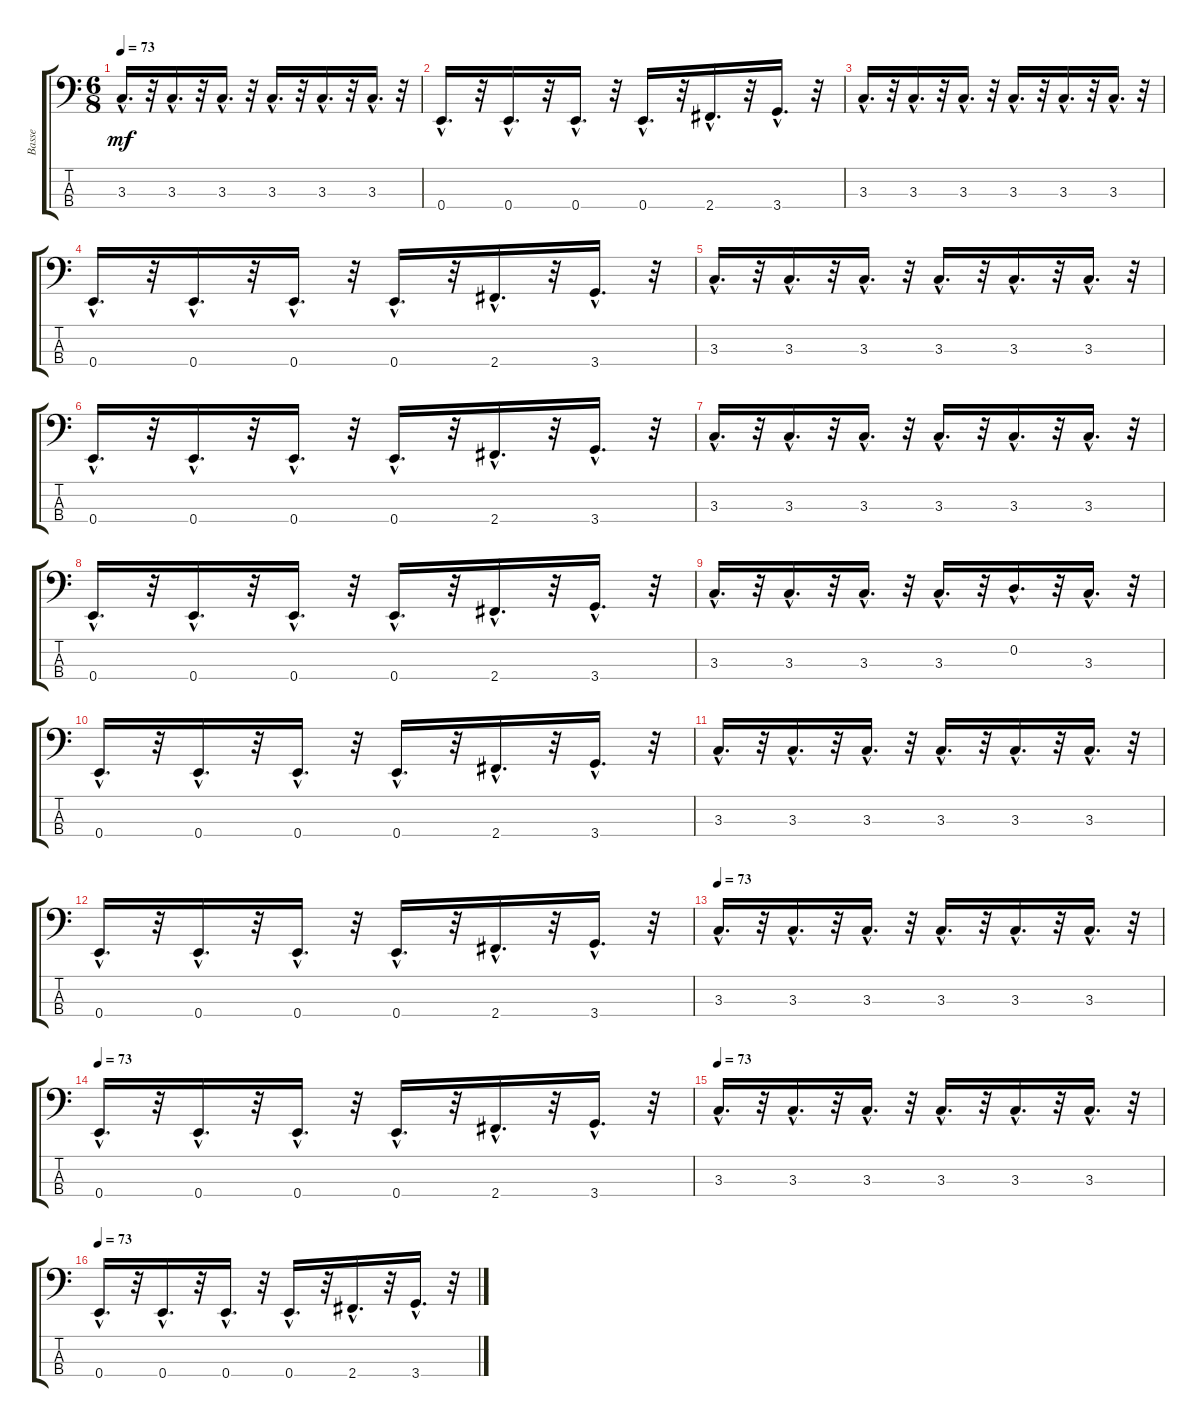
\track ("Basse" "Basse") {instrument acousticbass}
\staff {score tabs}
\tuning (G2 D2 A1 E1) {hide}
\ts (6 8)
\tempo 73
\clef f4
\ks c
3.3{hac}.16{d dy mf} r.32 3.3{hac}.16{d} r.32 3.3{hac}.16{d} r.32 3.3{hac}.16{d} r.32 3.3{hac}.16{d} r.32 3.3{hac}.16{d} r.32 |
0.4{hac}.16{d} r.32 0.4{hac}.16{d} r.32 0.4{hac}.16{d} r.32 0.4{hac}.16{d} r.32 2.4{hac}.16{d} r.32 3.4{hac}.16{d} r.32 |
3.3{hac}.16{d} r.32 3.3{hac}.16{d} r.32 3.3{hac}.16{d} r.32 3.3{hac}.16{d} r.32 3.3{hac}.16{d} r.32 3.3{hac}.16{d} r.32 |
0.4{hac}.16{d} r.32 0.4{hac}.16{d} r.32 0.4{hac}.16{d} r.32 0.4{hac}.16{d} r.32 2.4{hac}.16{d} r.32 3.4{hac}.16{d} r.32 |
3.3{hac}.16{d} r.32 3.3{hac}.16{d} r.32 3.3{hac}.16{d} r.32 3.3{hac}.16{d} r.32 3.3{hac}.16{d} r.32 3.3{hac}.16{d} r.32 |
0.4{hac}.16{d} r.32 0.4{hac}.16{d} r.32 0.4{hac}.16{d} r.32 0.4{hac}.16{d} r.32 2.4{hac}.16{d} r.32 3.4{hac}.16{d} r.32 |
3.3{hac}.16{d} r.32 3.3{hac}.16{d} r.32 3.3{hac}.16{d} r.32 3.3{hac}.16{d} r.32 3.3{hac}.16{d} r.32 3.3{hac}.16{d} r.32 |
0.4{hac}.16{d} r.32 0.4{hac}.16{d} r.32 0.4{hac}.16{d} r.32 0.4{hac}.16{d} r.32 2.4{hac}.16{d} r.32 3.4{hac}.16{d} r.32 |
3.3{hac}.16{d} r.32 3.3{hac}.16{d} r.32 3.3{hac}.16{d} r.32 3.3{hac}.16{d} r.32 0.2{hac}.16{d} r.32 3.3{hac}.16{d} r.32 |
0.4{hac}.16{d} r.32 0.4{hac}.16{d} r.32 0.4{hac}.16{d} r.32 0.4{hac}.16{d} r.32 2.4{hac}.16{d} r.32 3.4{hac}.16{d} r.32 |
3.3{hac}.16{d} r.32 3.3{hac}.16{d} r.32 3.3{hac}.16{d} r.32 3.3{hac}.16{d} r.32 3.3{hac}.16{d} r.32 3.3{hac}.16{d} r.32 |
0.4{hac}.16{d} r.32 0.4{hac}.16{d} r.32 0.4{hac}.16{d} r.32 0.4{hac}.16{d} r.32 2.4{hac}.16{d} r.32 3.4{hac}.16{d} r.32 |
\tempo 73
3.3{hac}.16{d} r.32 3.3{hac}.16{d} r.32 3.3{hac}.16{d} r.32 3.3{hac}.16{d} r.32 3.3{hac}.16{d} r.32 3.3{hac}.16{d} r.32 |
\tempo 73
0.4{hac}.16{d} r.32 0.4{hac}.16{d} r.32 0.4{hac}.16{d} r.32 0.4{hac}.16{d} r.32 2.4{hac}.16{d} r.32 3.4{hac}.16{d} r.32 |
\tempo 73
3.3{hac}.16{d} r.32 3.3{hac}.16{d} r.32 3.3{hac}.16{d} r.32 3.3{hac}.16{d} r.32 3.3{hac}.16{d} r.32 3.3{hac}.16{d} r.32 |
\tempo 73
0.4{hac}.16{d} r.32 0.4{hac}.16{d} r.32 0.4{hac}.16{d} r.32 0.4{hac}.16{d} r.32 2.4{hac}.16{d} r.32 3.4{hac}.16{d} r.32
